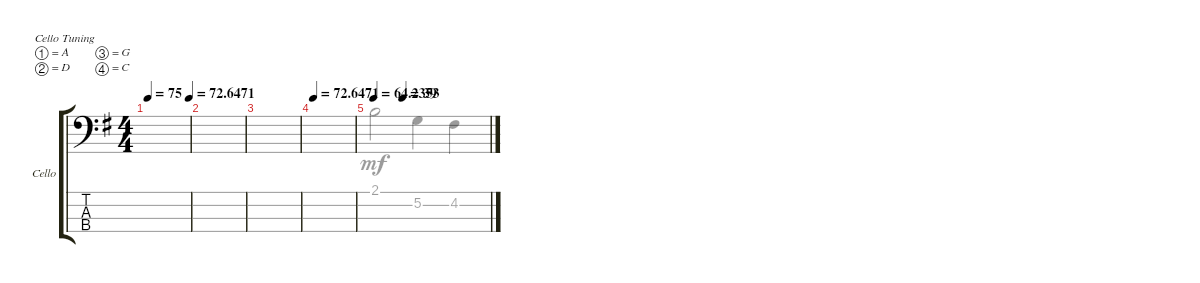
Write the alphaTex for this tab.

\bracketExtendMode groupsimilarinstruments
\firstSystemTrackNameOrientation horizontal
\otherSystemsTrackNameOrientation horizontal
\track ("Cello" "Cello") {instrument cello}
\staff {score tabs}
\tuning (A3 D3 G2 C2)
\voice
\ts (4 4)
\tempo 75
\tempo (72.6471 1)
\clef f4
\ks eminor
|
|
|
\tempo
72.6471 |
\tempo
64.2353
\tempo (39 0.25)
\voice
\clef f4
\ottava regular
\simile none
\ks eminor
2.1.2{dy mf} 5.2.4 4.2.4 |
|
|
|
